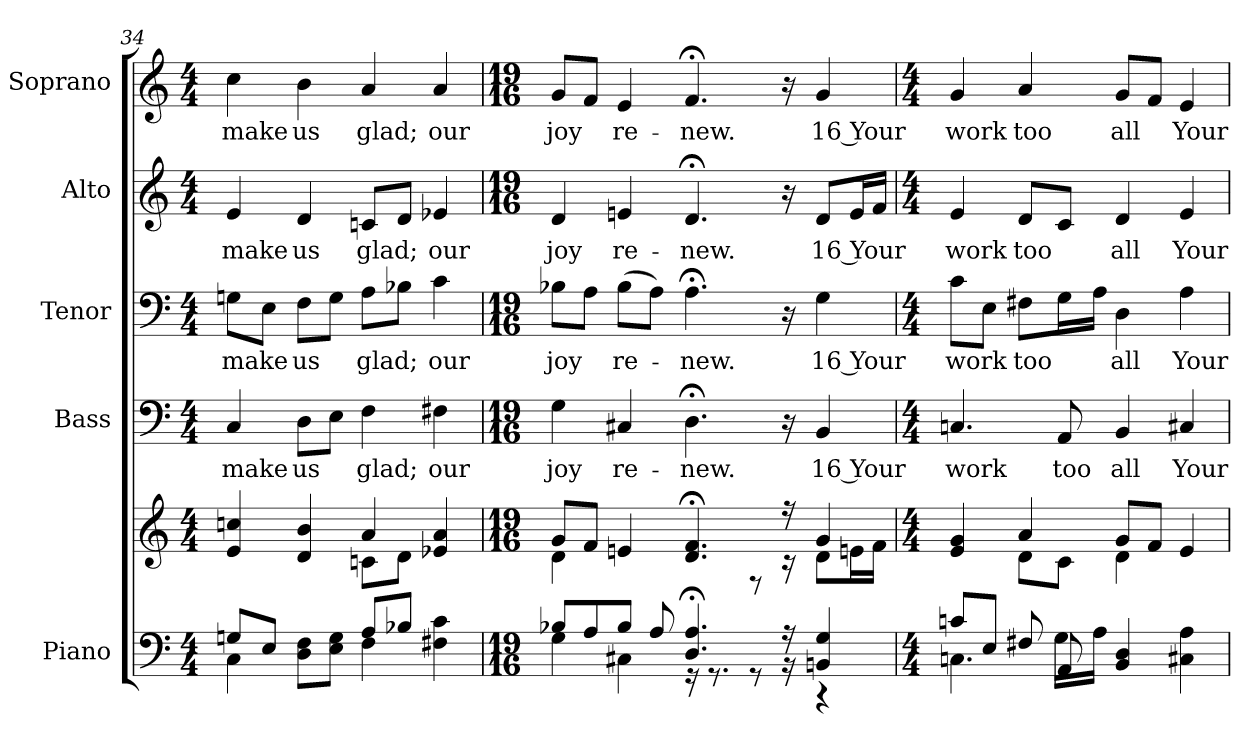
**kern	**kern	**kern	**text	**kern	**text	**kern	**text	**kern	**text
*part5	*part5	*part4	*part4	*part3	*part3	*part2	*part2	*part1	*part1
*staff6	*staff5	*staff4	*staff4	*staff3	*staff3	*staff2	*staff2	*staff1	*staff1
*I"Piano	*	*I"Bass	*	*I"Tenor	*	*I"Alto	*	*I"Soprano	*
*I'Pno.	*	*I'B.	*	*I'T.	*	*I'A.	*	*I'S.	*
*clefF4	*clefG2	*clefF4	*	*clefF4	*	*clefG2	*	*clefG2	*
*k[]	*k[]	*k[]	*	*k[]	*	*k[]	*	*k[]	*
*C:	*C:	*C:	*	*C:	*	*C:	*	*C:	*
*M4/4	*M4/4	*M4/4	*	*M4/4	*	*M4/4	*	*M4/4	*
=34	=34	=34	=34	=34	=34	=34	=34	=34	=34
*^	*^	*	*	*	*	*	*	*	*
!	!	!	!	!	!LO:LY:b:color=#000000	!	!	!	!	!	!
!	!	!	!	!	!	!	!LO:LY:b:color=#000000	!	!	!	!
!	!	!	!	!	!	!	!	!	!LO:LY:b:color=#000000	!	!
!	!	!	!	!	!	!	!	!	!	!	!LO:LY:b:color=#000000
8Gni/L	4Ci\	4ei/ 4ccni	2ryy	4Ci/	make	8Gni\L	make	4ei/	make	4cci\	make
8Ei/J	.	.	.	.	.	8Ei\J	.	.	.	.	.
!	!	!	!	!	!LO:LY:b:color=#000000	!	!	!	!	!	!
!	!	!	!	!	!	!	!LO:LY:b:color=#000000	!	!	!	!
!	!	!	!	!	!	!	!	!	!LO:LY:b:color=#000000	!	!
!	!	!	!	!	!	!	!	!	!	!	!LO:LY:b:color=#000000
8Di\ 8FiL	4ryy	4di/ 4bi	.	8Di\L	us	8Fi\L	us	4di/	us	4bi\	us
8Ei\ 8GiJ	.	.	.	8Ei\J	.	8Gi\J	.	.	.	.	.
!	!	!	!	!	!LO:LY:b:color=#000000	!	!	!	!	!	!
!	!	!	!	!	!	!	!LO:LY:b:color=#000000	!	!	!	!
!	!	!	!	!	!	!	!	!	!LO:LY:b:color=#000000	!	!
!	!	!	!	!	!	!	!	!	!	!	!LO:LY:b:color=#000000
8Ai/L	4Fi\	4ai/	8cni\L	4Fi\	glad;	8Ai\L	glad;	8cni/L	glad;	4ai/	glad;
8B-Xi/J	.	.	8di\J	.	.	8B-Xi\J	.	8di/J	.	.	.
!	!	!	!	!	!LO:LY:b:color=#000000	!	!	!	!	!	!
!	!	!	!	!	!	!	!LO:LY:b:color=#000000	!	!	!	!
!	!	!	!	!	!	!	!	!	!LO:LY:b:color=#000000	!	!
!	!	!	!	!	!	!	!	!	!	!	!LO:LY:b:color=#000000
4F#Xi\ 4ci	4ryy	4e-Xi/ 4ai	4ryy	4F#Xi\	our	4ci\	our	4e-Xi/	our	4ai/	our
=35	=35	=35	=35	=35	=35	=35	=35	=35	=35	=35	=35
*M19/16	*	*M19/16	*	*M19/16	*	*M19/16	*	*M19/16	*	*M19/16	*
!	!	!	!	!	!LO:LY:b:color=#000000	!	!	!	!	!	!
!	!	!	!	!	!	!	!LO:LY:b:color=#000000	!	!	!	!
!	!	!	!	!	!	!	!	!	!LO:LY:b:color=#000000	!	!
!	!	!	!	!	!	!	!	!	!	!	!LO:LY:b:color=#000000
8B-Xi/L	4Gi\	8gi/L	4di\	4Gi\	joy	8B-Xi\L	joy	4di/	joy	8gi/L	joy
8Ai/	.	8fi/J	.	.	.	8Ai\J	.	.	.	8fi/J	.
!	!	!	!	!	!LO:LY:b:color=#000000	!	!	!	!	!	!
!	!	!	!	!	!	!	!LO:LY:b:color=#000000	!	!	!	!
!	!	!	!	!	!	!	!	!	!LO:LY:b:color=#000000	!	!
!	!	!	!	!	!	!	!	!	!	!	!LO:LY:b:color=#000000
8B-i/J	4C#Xi\	4eni/	4ryy	4C#Xi/	re-	(8B-i\L	re-	4eni/	re-	4ei/	re-
8Ai/	.	.	.	.	.	8Ai\J)	.	.	.	.	.
!	!	!	!	!	!LO:LY:b:color=#000000	!	!	!	!	!	!
!	!	!	!	!	!	!	!LO:LY:b:color=#000000	!	!	!	!
!	!	!	!	!	!	!	!	!	!LO:LY:b:color=#000000	!	!
!	!	!	!	!	!	!	!	!	!	!	!LO:LY:b:color=#000000
4.Di/; 4.Ai;	16r	4.di/; 4.fi;	4ryy	4.D;i\	-new.	4.A;i\	-new.	4.d;i/	-new.	4.f;i/	-new.
.	8.r	.	.	.	.	.	.	.	.	.	.
.	8r	.	8r	.	.	.	.	.	.	.	.
16r	16r	16r	16r	16r	.	16r	.	16r	.	16r	.
!	!	!	!	!	!LO:LY:b:color=#000000	!	!	!	!	!	!
!	!	!	!	!	!	!	!LO:LY:b:color=#000000	!	!	!	!
!	!	!	!	!	!	!	!	!	!LO:LY:b:color=#000000	!	!
!	!	!	!	!	!	!	!	!	!	!	!LO:LY:b:color=#000000
4BBni/ 4Gi	4r	4gi/	8di\L	4BBi/	16 Your	4Gi\	16 Your	8di/L	16 Your	4gi/	16 Your
.	.	.	16eni\L	.	.	.	.	16ei/L	.	.	.
.	.	.	16fi\JJ	.	.	.	.	16fi/JJ	.	.	.
=36	=36	=36	=36	=36	=36	=36	=36	=36	=36	=36	=36
*M4/4	*	*M4/4	*	*M4/4	*	*M4/4	*	*M4/4	*	*M4/4	*
!	!	!	!	!	!LO:LY:b:color=#000000	!	!	!	!	!	!
!	!	!	!	!	!	!	!LO:LY:b:color=#000000	!	!	!	!
!	!	!	!	!	!	!	!	!	!LO:LY:b:color=#000000	!	!
!	!	!	!	!	!	!	!	!	!	!	!LO:LY:b:color=#000000
8cni/L	4.Cni\	4ei/ 4gi	4ryy	4.Cni/	work	8ci\L	work	4ei/	work	4gi/	work
8Ei/J	.	.	.	.	.	8Ei\J	.	.	.	.	.
!	!	!	!	!	!	!	!LO:LY:b:color=#000000	!	!	!	!
!	!	!	!	!	!	!	!	!	!LO:LY:b:color=#000000	!	!
!	!	!	!	!	!	!	!	!	!	!	!LO:LY:b:color=#000000
8F#Xi/	.	4ai/	8di\L	.	.	8F#Xi\L	too	8di/L	too	4ai/	too
!	!	!	!	!	!LO:LY:b:color=#000000	!	!	!	!	!	!
8AAi/	16Gi\LL	.	8ci\J	8AAi/	too	16Gi\L	.	8ci/J	.	.	.
.	16Ai\JJ	.	.	.	.	16Ai\JJ	.	.	.	.	.
!	!	!	!	!	!LO:LY:b:color=#000000	!	!	!	!	!	!
!	!	!	!	!	!	!	!LO:LY:b:color=#000000	!	!	!	!
!	!	!	!	!	!	!	!	!	!LO:LY:b:color=#000000	!	!
!	!	!	!	!	!	!	!	!	!	!	!LO:LY:b:color=#000000
4BBi/ 4Di	2ryy	8gi/L	4di\	4BBi/	all	4Di\	all	4di/	all	8gi/L	all
.	.	8fi/J	.	.	.	.	.	.	.	8fi/J	.
!	!	!	!	!	!LO:LY:b:color=#000000	!	!	!	!	!	!
!	!	!	!	!	!	!	!LO:LY:b:color=#000000	!	!	!	!
!	!	!	!	!	!	!	!	!	!LO:LY:b:color=#000000	!	!
!	!	!	!	!	!	!	!	!	!	!	!LO:LY:b:color=#000000
4C#Xi\ 4Ai	.	4ei/	4ryy	4C#Xi/	Your	4Ai\	Your	4ei/	Your	4ei/	Your
*v	*v	*	*	*	*	*	*	*	*	*	*
*	*v	*v	*	*	*	*	*	*	*	*
=	=	=	=	=	=	=	=	=	=
*-	*-	*-	*-	*-	*-	*-	*-	*-	*-
